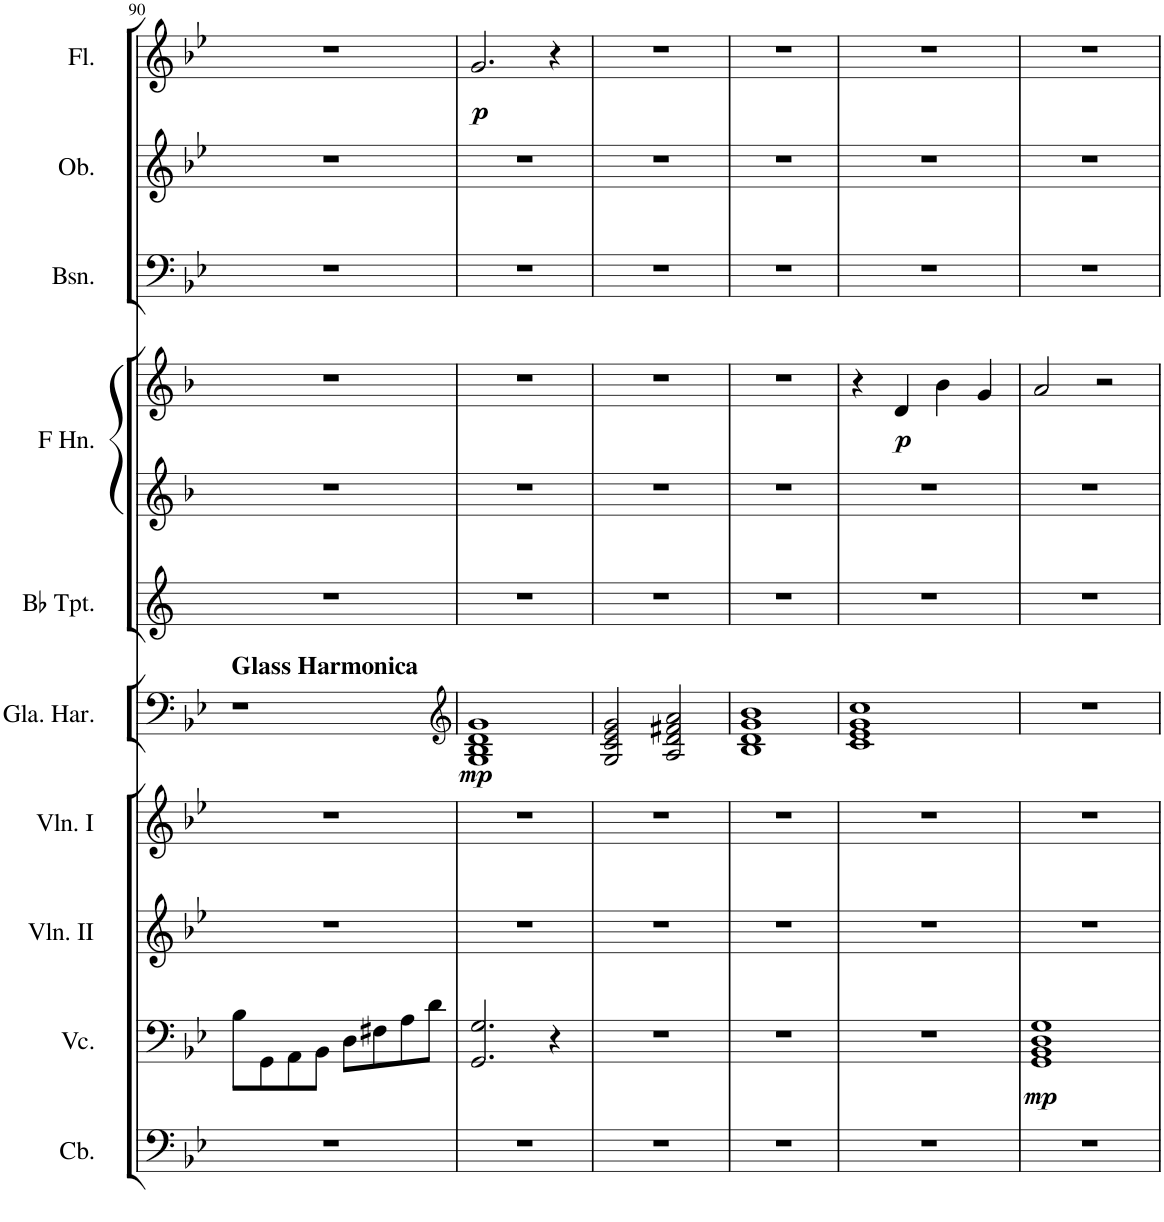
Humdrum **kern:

**kern	**kern	**dynam	**kern	**kern	**kern	**dynam	**kern	**kern	**kern	**dynam	**kern	**kern	**kern	**dynam
*part10	*part9	*part9	*part8	*part7	*part6	*part6	*part5	*part4	*part4	*part4	*part3	*part2	*part1	*part1
*staff11	*staff10	*staff10	*staff9	*staff8	*staff7	*staff7	*staff6	*staff5	*staff4	*staff4/5	*staff3	*staff2	*staff1	*staff1
*I"Contrabasses	*I"Violoncellos	*	*I"Violins II	*I"Violins I	*I"Timpani	*	*I"Trumpets in Bb	*I"Horns in F	*	*	*I"Bassoons	*I"Oboes	*I"Flutes	*
*I'Cb.	*I'Vc.	*	*I'Vln. II	*I'Vln. I	*I'Timp.	*	*	*	*	*	*I'Bsn.	*I'Ob.	*I'Fl.	*
!!LO:PB:g=z
*clefF4	*clefF4	*	*clefG2	*clefG2	*clefF4	*	*clefG2	*clefG2	*clefG2	*	*clefF4	*clefG2	*clefG2	*
*Trd7c12	*	*	*	*	*	*	*Trd1c2	*Trd4c7	*Trd4c7	*	*	*	*	*
*k[b-e-]	*k[b-e-]	*	*k[b-e-]	*k[b-e-]	*k[b-e-]	*	*k[]	*k[b-]	*k[b-]	*	*k[b-e-]	*k[b-e-]	*k[b-e-]	*
*M4/4	*M4/4	*	*M4/4	*M4/4	*M4/4	*	*M4/4	*M4/4	*M4/4	*	*M4/4	*M4/4	*M4/4	*
=90	=90	=90	=90	=90	=90	=90	=90	=90	=90	=90	=90	=90	=90	=90
!	!	!	!	!	!LO:TX:a:B:t=Glass Harmonica	!	!	!	!	!	!	!	!	!
1r	8B-\L	.	1r	1r	1r	.	1r	1r	1r	.	1r	1r	1r	.
.	8GG\	.	.	.	.	.	.	.	.	.	.	.	.	.
.	8AA\	.	.	.	.	.	.	.	.	.	.	.	.	.
.	8BB-\J	.	.	.	.	.	.	.	.	.	.	.	.	.
.	8D\L	.	.	.	.	.	.	.	.	.	.	.	.	.
.	8F#X\	.	.	.	.	.	.	.	.	.	.	.	.	.
.	8A\	.	.	.	.	.	.	.	.	.	.	.	.	.
.	8d\J	.	.	.	.	.	.	.	.	.	.	.	.	.
=91	=91	=91	=91	=91	=91	=91	=91	=91	=91	=91	=91	=91	=91	=91
*	*	*	*	*	*clefG2	*	*	*	*	*	*	*	*	*
!	!	!	!	!	!	!LO:DY:b	!	!	!	!	!	!	!	!LO:DY:b
1r	2.GG/ 2.G/	.	1r	1r	1G 1B- 1d 1g	mp	1r	1r	1r	.	1r	1r	2.g/	p
.	4r	.	.	.	.	.	.	.	.	.	.	.	4r	.
=92	=92	=92	=92	=92	=92	=92	=92	=92	=92	=92	=92	=92	=92	=92
1r	1r	.	1r	1r	2G/ 2c/ 2e-/ 2g/	.	1r	1r	1r	.	1r	1r	1r	.
.	.	.	.	.	2A/ 2d/ 2f#X/ 2a/	.	.	.	.	.	.	.	.	.
=93	=93	=93	=93	=93	=93	=93	=93	=93	=93	=93	=93	=93	=93	=93
1r	1r	.	1r	1r	1B- 1d 1g 1b-	.	1r	1r	1r	.	1r	1r	1r	.
=94	=94	=94	=94	=94	=94	=94	=94	=94	=94	=94	=94	=94	=94	=94
1r	1r	.	1r	1r	1c 1e- 1g 1cc	.	1r	1r	4r	.	1r	1r	1r	.
!	!	!	!	!	!	!	!	!	!	!LO:DY:b	!	!	!	!
.	.	.	.	.	.	.	.	.	4d/	p	.	.	.	.
.	.	.	.	.	.	.	.	.	4b-\	.	.	.	.	.
.	.	.	.	.	.	.	.	.	4g/	.	.	.	.	.
=95	=95	=95	=95	=95	=95	=95	=95	=95	=95	=95	=95	=95	=95	=95
!	!	!LO:DY:b	!	!	!	!	!	!	!	!	!	!	!	!
1r	1GG 1BB- 1D 1G	mp	1r	1r	1r	.	1r	1r	2a/	.	1r	1r	1r	.
.	.	.	.	.	.	.	.	.	2r	.	.	.	.	.
=	=	=	=	=	=	=	=	=	=	=	=	=	=	=
*-	*-	*-	*-	*-	*-	*-	*-	*-	*-	*-	*-	*-	*-	*-
